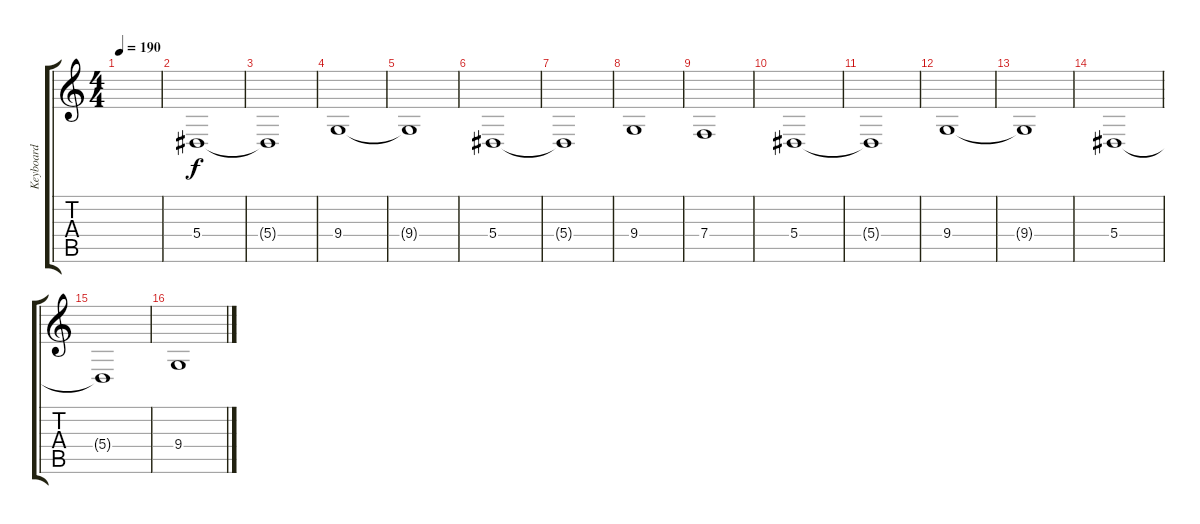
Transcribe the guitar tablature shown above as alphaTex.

\track ("Keyboard" "Keyboard") {instrument stringensemble1}
\staff {score tabs}
\tuning (C4 G3 Eb3 Bb2 F2 C2) {hide}
\ts (4 4)
\tempo 190
\clef g2
\ks c
|
5.4.1 |
5.4{t}.1 |
9.4.1 |
9.4{t}.1 |
5.4.1 |
5.4{t}.1 |
9.4.1 |
7.4.1 |
5.4.1 |
5.4{t}.1 |
9.4.1 |
9.4{t}.1 |
5.4.1 |
5.4{t}.1 |
9.4.1
